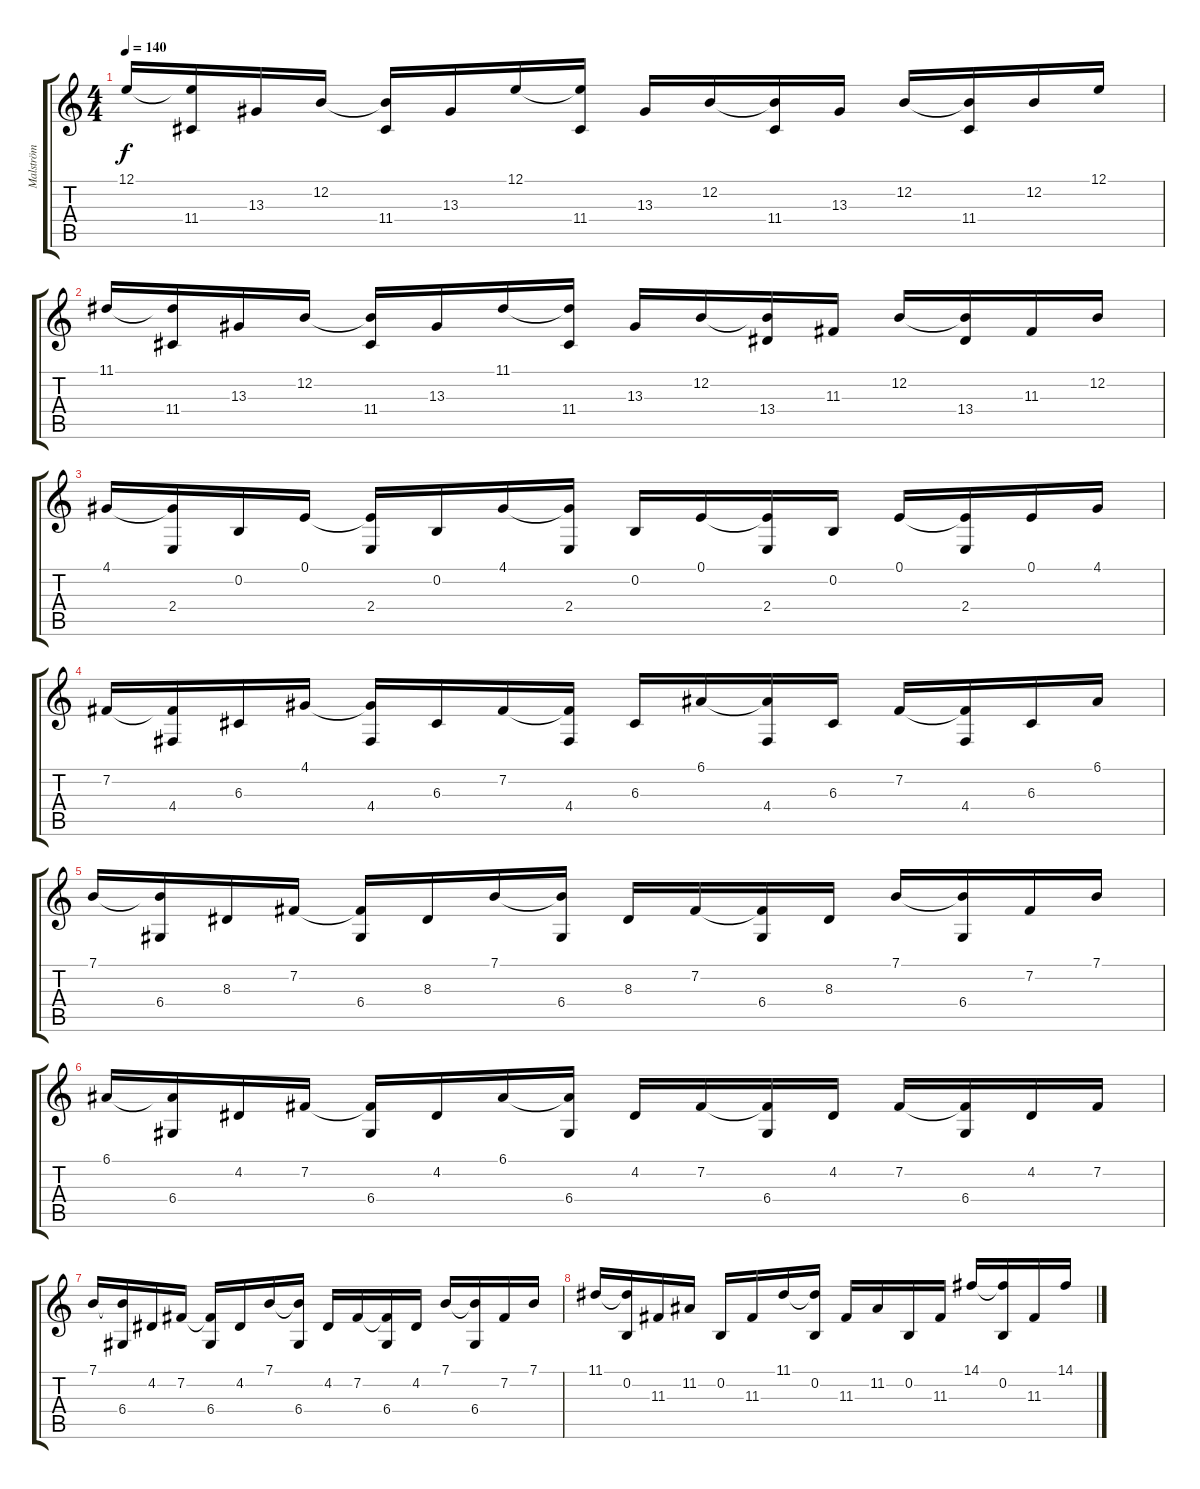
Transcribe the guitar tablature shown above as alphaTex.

\track ("Malström" "Malström") {instrument lead8bassandlead}
\staff {score tabs}
\tuning (E4 B3 G3 D3 A2 E2) {hide}
\ts (4 4)
\tempo 140
\clef g2
\ks c
12.1.16{dy f} (12.1{t} 11.4).16 13.3.16 12.2.16 (12.2{t} 11.4).16 13.3.16 12.1.16 (12.1{t} 11.4).16 13.3.16 12.2.16 (12.2{t} 11.4).16 13.3.16 12.2.16 (12.2{t} 11.4).16 12.2.16 12.1.16 |
11.1.16 (11.1{t} 11.4).16 13.3.16 12.2.16 (12.2{t} 11.4).16 13.3.16 11.1.16 (11.1{t} 11.4).16 13.3.16 12.2.16 (12.2{t} 13.4).16 11.3.16 12.2.16 (12.2{t} 13.4).16 11.3.16 12.2.16 |
4.1.16 (4.1{t} 2.4).16 0.2.16 0.1.16 (0.1{t} 2.4).16 0.2.16 4.1.16 (4.1{t} 2.4).16 0.2.16 0.1.16 (0.1{t} 2.4).16 0.2.16 0.1.16 (0.1{t} 2.4).16 0.1.16 4.1.16 |
7.2.16 (7.2{t} 4.4).16 6.3.16 4.1.16 (4.1{t} 4.4).16 6.3.16 7.2.16 (7.2{t} 4.4).16 6.3.16 6.1.16 (6.1{t} 4.4).16 6.3.16 7.2.16 (7.2{t} 4.4).16 6.3.16 6.1.16 |
7.1.16 (7.1{t} 6.4).16 8.3.16 7.2.16 (7.2{t} 6.4).16 8.3.16 7.1.16 (7.1{t} 6.4).16 8.3.16 7.2.16 (7.2{t} 6.4).16 8.3.16 7.1.16 (7.1{t} 6.4).16 7.2.16 7.1.16 |
6.1.16 (6.1{t} 6.4).16 4.2.16 7.2.16 (7.2{t} 6.4).16 4.2.16 6.1.16 (6.1{t} 6.4).16 4.2.16 7.2.16 (7.2{t} 6.4).16 4.2.16 7.2.16 (7.2{t} 6.4).16 4.2.16 7.2.16 |
7.1.16 (7.1{t} 6.4).16 4.2.16 7.2.16 (7.2{t} 6.4).16 4.2.16 7.1.16 (7.1{t} 6.4).16 4.2.16 7.2.16 (7.2{t} 6.4).16 4.2.16 7.1.16 (7.1{t} 6.4).16 7.2.16 7.1.16 |
11.1.16 (11.1{t} 0.2).16 11.3.16 11.2.16 0.2.16 11.3.16 11.1.16 (11.1{t} 0.2).16 11.3.16 11.2.16 0.2.16 11.3.16 14.1.16 (14.1{t} 0.2).16 11.3.16 14.1.16
